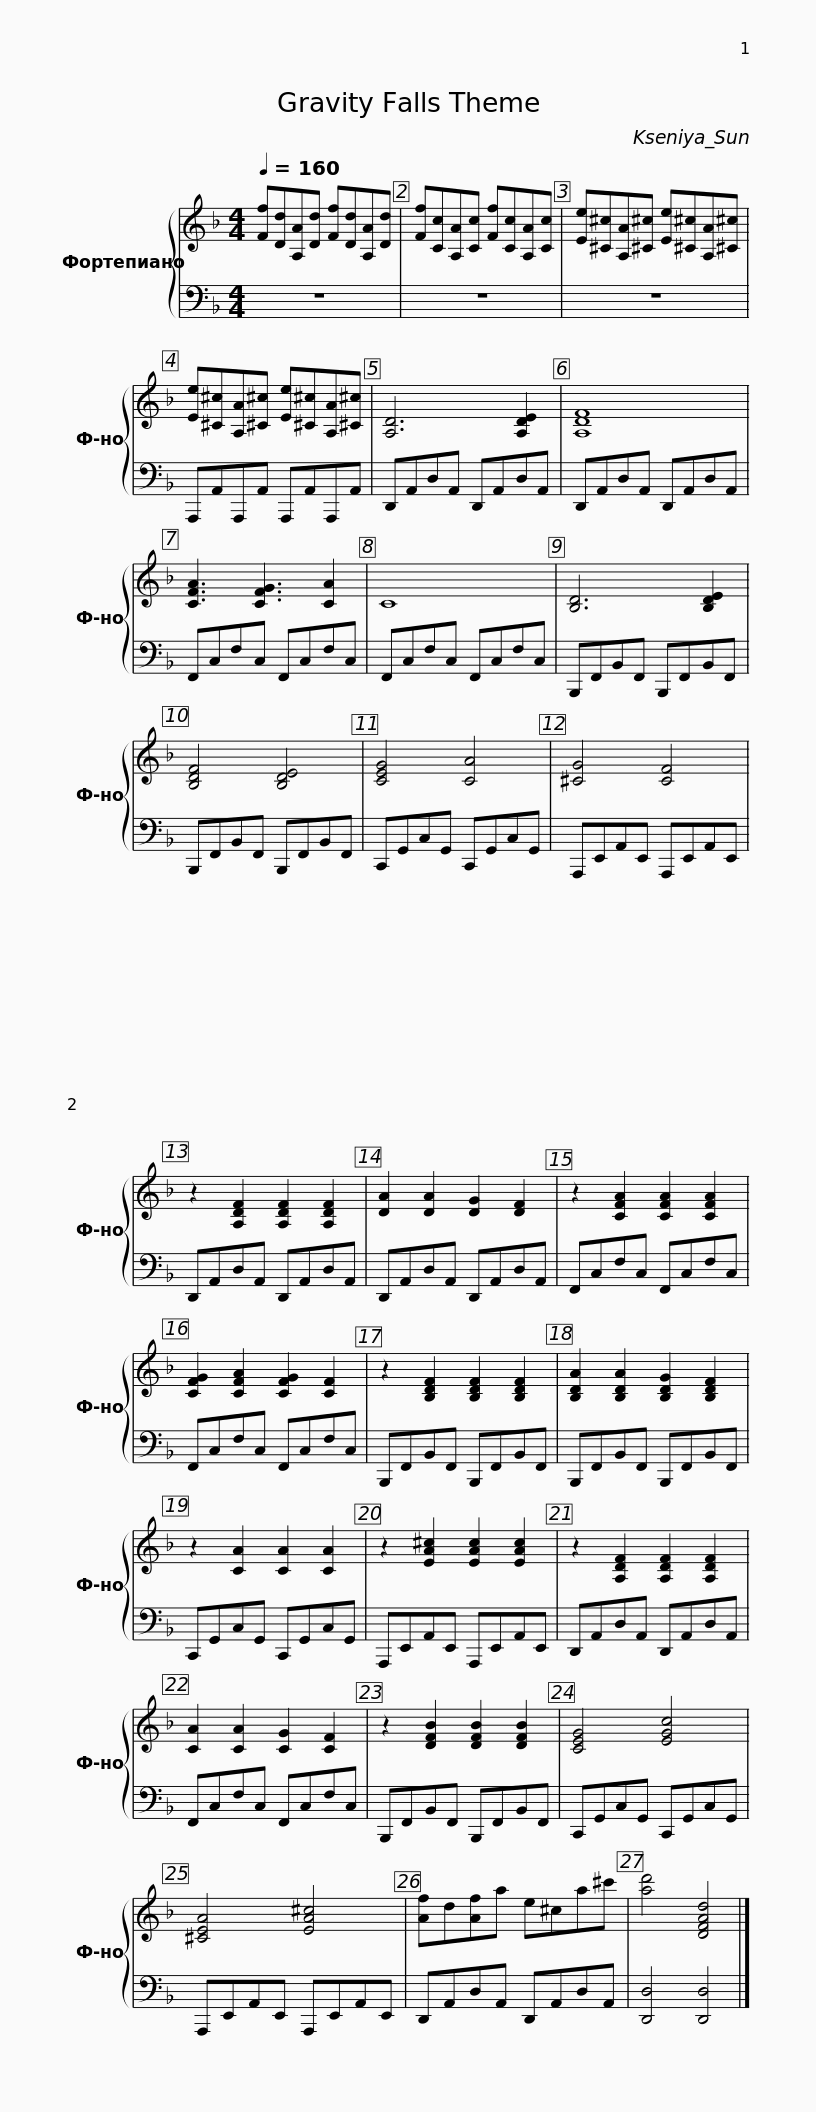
X:1
%%score { 1 | 2 }
L:1/8
Q:1/4=160
M:4/4
I:linebreak $
K:F
V:1 treble
V:2 bass
V:1
 [Ff][Dd][A,A][Dd] [Ff][Dd][A,A][Dd] | [Ff][Cc][A,A][Cc] [Ff][Cc][A,A][Cc] | [Ee][^C^c][A,A][^C^c] [Ee][^C^c][A,A][^C^c] | [Ee][^C^c][A,A][^C^c] [Ee][^C^c][A,A][^C^c] |$ [A,D]6 [A,DE]2 | %5
 [A,DF]8 | [CFA]3 [CFG]3 [CA]2 | C8 | [B,D]6 [B,DE]2 |$ [B,DF]4 [B,DE]4 | %10
 [CEG]4 [CA]4 | [^CG]4 [CF]4 | z2 [A,DF]2 [A,DF]2 [A,DF]2 | [DA]2 [DA]2 [DG]2 [DF]2 |$ z2 [CFA]2 [CFA]2 [CFA]2 | %15
 [CFG]2 [CFA]2 [CFG]2 [CF]2 | z2 [B,DF]2 [B,DF]2 [B,DF]2 | [B,DA]2 [B,DA]2 [B,DG]2 [B,DF]2 | z2 [CA]2 [CA]2 [CA]2 |$ z2 [EA^c]2 [EAc]2 [EAc]2 | %20
 z2 [A,DF]2 [A,DF]2 [A,DF]2 | [CA]2 [CA]2 [CG]2 [CF]2 | z2 [DFB]2 [DFB]2 [DFB]2 | [CEG]4 [EGc]4 |$ [^CEA]4 [EA^c]4 | %25
 [Af]d[Af]a e^ca^c' | [ad']4 [DFAd]4 |] %27
V:2
 z8 | z8 | z8 | A,,,A,,A,,,A,, A,,,A,,A,,,A,, |$ D,,A,,D,A,, D,,A,,D,A,, | %5
 D,,A,,D,A,, D,,A,,D,A,, | F,,C,F,C, F,,C,F,C, | F,,C,F,C, F,,C,F,C, | B,,,F,,B,,F,, B,,,F,,B,,F,, |$ B,,,F,,B,,F,, B,,,F,,B,,F,, | %10
 C,,G,,C,G,, C,,G,,C,G,, | A,,,E,,A,,E,, A,,,E,,A,,E,, | D,,A,,D,A,, D,,A,,D,A,, | D,,A,,D,A,, D,,A,,D,A,, |$ F,,C,F,C, F,,C,F,C, | %15
 F,,C,F,C, F,,C,F,C, | B,,,F,,B,,F,, B,,,F,,B,,F,, | B,,,F,,B,,F,, B,,,F,,B,,F,, | C,,G,,C,G,, C,,G,,C,G,, |$ A,,,E,,A,,E,, A,,,E,,A,,E,, | %20
 D,,A,,D,A,, D,,A,,D,A,, | F,,C,F,C, F,,C,F,C, | B,,,F,,B,,F,, B,,,F,,B,,F,, | C,,G,,C,G,, C,,G,,C,G,, |$ A,,,E,,A,,E,, A,,,E,,A,,E,, | %25
 D,,A,,D,A,, D,,A,,D,A,, | [D,,D,]4 [D,,D,]4 |] %27
